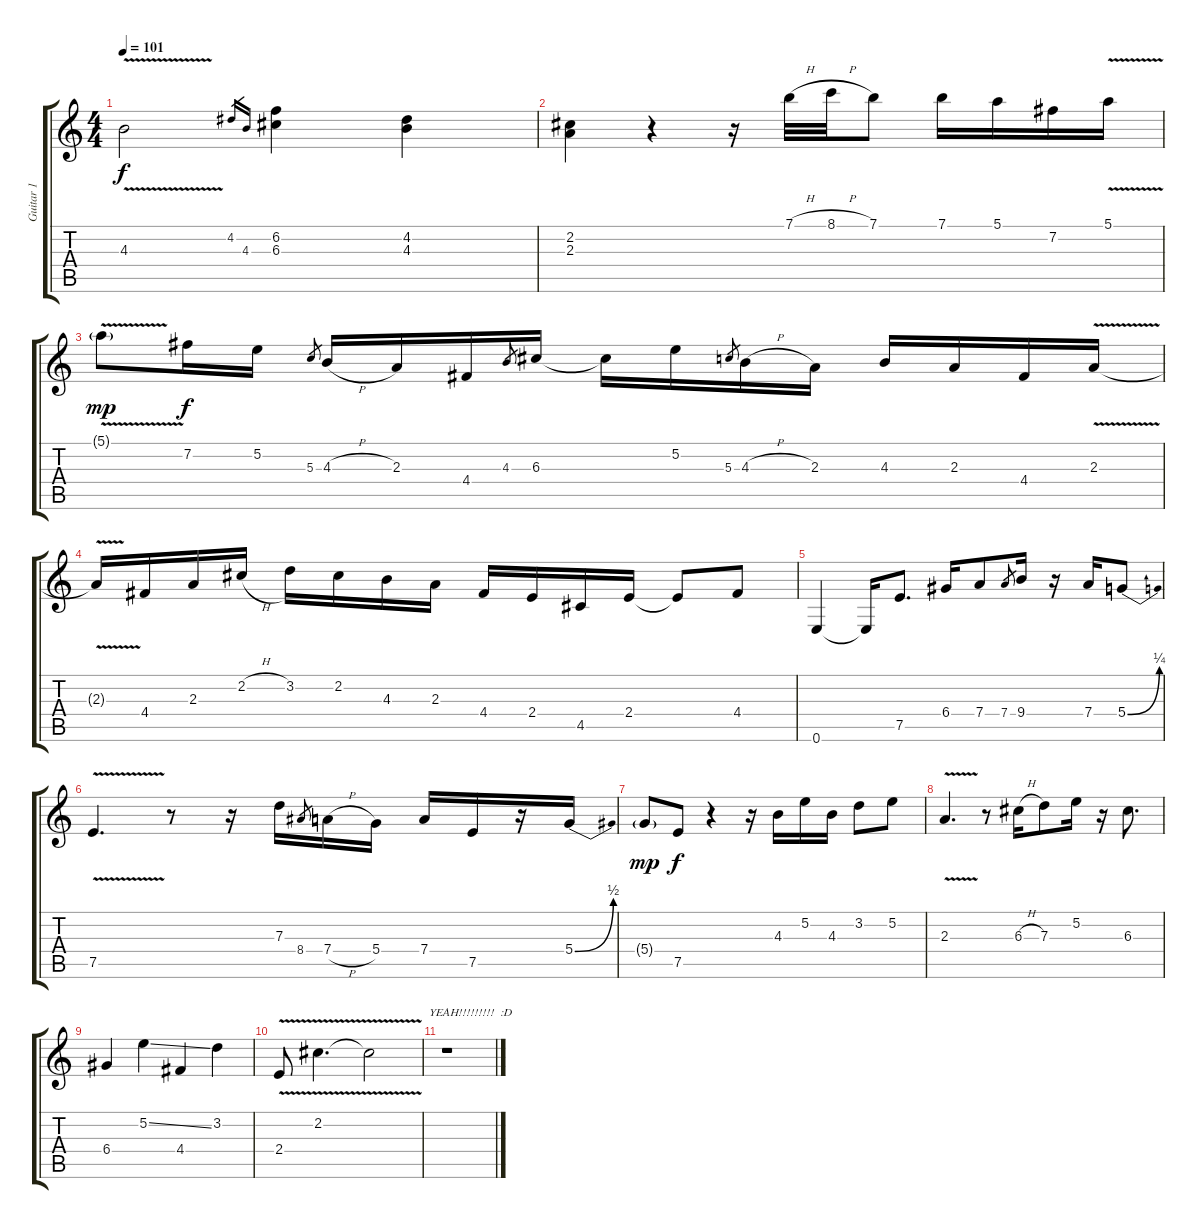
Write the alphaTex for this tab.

\track ("Guitar 1" "Guitar 1") {solo instrument electricguitarjazz}
\staff {score tabs}
\tuning (E4 B3 G3 D3 A2 E2) {hide}
\ts (4 4)
\tempo 101
\clef g2
\ks c
4.3{v}.2{dy f} 4.2.16{gr} 4.3.16{gr} (6.2 6.3).4 (4.2 4.3).4 |
(2.2 2.3).4 r.4 r.16 7.1{h}.32 8.1{h}.32 7.1.8 7.1.16 5.1.16 7.2.16 5.1{v}.16 |
5.1{v g}.8{dy mp} 7.2.16{dy f} 5.2.16 5.3.8{gr} 4.3{h}.16 2.3.16 4.4.16 4.3.8{gr} 6.3.16 6.3{t}.16 5.2.16 5.3.8{gr} 4.3{h}.16 2.3.16 4.3.16 2.3.16 4.4.16 2.3{v}.16 |
2.3{v t}.16 4.4.16 2.3.16 2.2{h}.16 3.2.16 2.2.16 4.3.16 2.3.16 4.4.16 2.4.16 4.5.16 2.4.16 2.4{t}.8 4.4.8 |
0.6.4 0.6{t}.16 7.5.8{d} 6.4.16 7.4.8 7.4.8{gr} 9.4.16 r.16 7.4.16 5.4{be (bend 0 0 60 1)}.8 |
7.5{v}.4{d} r.8 r.16 7.3.16 8.4.8{gr} 7.4{h}.16 5.4.16 7.4.16 7.5.16 r.16 5.4{be (bend 0 0 60 2)}.16 |
5.4{g}.8{dy mp} 7.5.8{dy f} r.4 r.16 4.3.16 5.2.16 4.3.16 3.2.8 5.2.8 |
2.3{v}.4{d} r.8 6.3{h}.16 7.3.8 5.2.16 r.16 6.3.8{d} |
6.4.4 5.2{ss}.4 4.4.4 3.2.4 |
2.4{v}.8 2.2{v}.4{d} 2.2{v t}.2{txt "                    YEAH!!!!!!!!!  :D"} |
r.1
